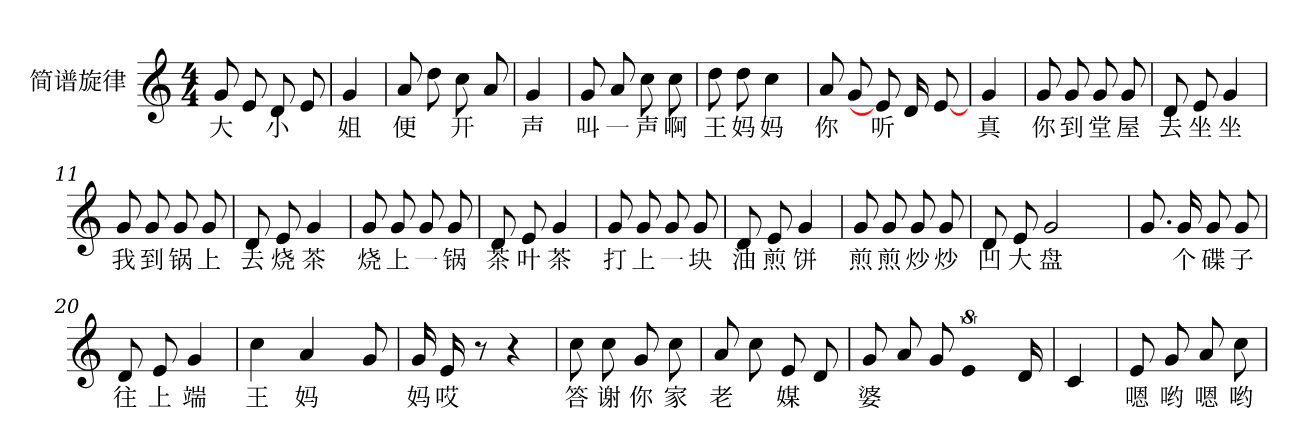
**kern	**text
*part1	*part1
*staff1	*staff1
*I"简谱旋律	*
*k[]	*
*M4/4	*
=1	=1
8g	大
8e	.
8d	小
8e	.
=2	=2
4g	姐
=3	=3
8a	便
8dd	.
8cc	开
8a	.
=4	=4
4g	声
=5	=5
8g	叫
8a	一
8cc	声
8cc	啊
=6	=6
8dd	王
8dd	妈
4cc	妈
=7	=7
8a	你
8g	.
8e]	听
16d	.
!LO:N:vis=8	!
[8.e	.
=8	=8
4g	真
=9	=9
8g	你
8g	到
8g	堂
8g	屋
=10	=10
8d	去
8e	坐
4g	坐
=11	=11
8g	我
8g	到
8g	锅
8g	上
=12	=12
8d	去
8e	烧
4g	茶
=13	=13
8g	烧
8g	上
8g	一
8g	锅
=14	=14
8d	茶
8e	叶
4g	茶
=15	=15
8g	打
8g	上
8g	一
8g	块
=16	=16
8d	油
8e	煎
4g	饼
=17	=17
8g	煎
8g	煎
8g	炒
8g	炒
=18	=18
8d	凹
8e	大
!LO:N:vis=2	!
2.g	盘
=19	=19
8.g	.
16g	个
8g	碟
8g	子
=20	=20
8d	往
8e	上
4g	端
=21	=21
4cc	王
!LO:N:vis=4	!
4.a	妈
8g	.
=22	=22
16g	妈
16e	哎
8r	.
4r	.
=23	=23
8cc	答
8cc	谢
8g	你
8cc	家
=24	=24
8a	老
8cc	.
8e	媒
8d	.
=25	=25
8g	婆
8a	.
8g	.
!LO:N:vis=4	!
16%5e	.
16d	.
=26	=26
4c	.
=27	=27
8e	嗯
8g	哟
8a	嗯
8cc	哟
=	=
*-	*-
